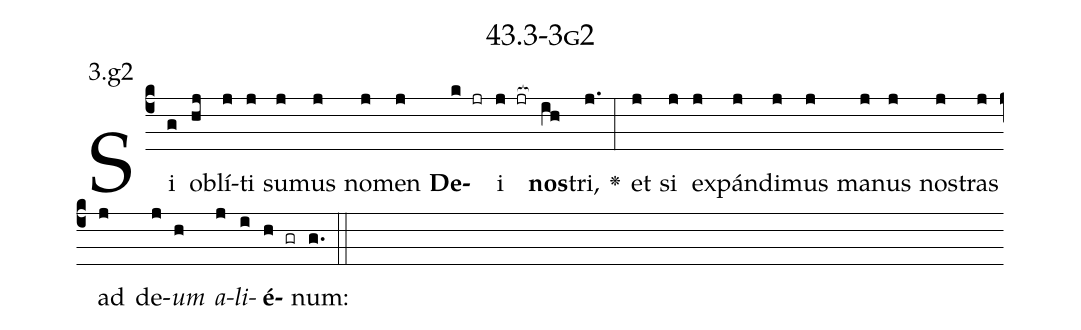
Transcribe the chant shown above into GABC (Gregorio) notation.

name: 43.3-3g2;
annotation: 3.g2;
%%
(c4)Si(g) ob(hj)lí(j)ti(j) su(j)mus(j) no(j)men(j) <b>De</b>(k jr)i(j jr[ocb:1{]) <b>nos</b>(ih[ocb:0}])tri,(j.) <v>\greheightstar</v>(:) et(j) si(j) ex(j)pán(j)di(j)mus(j) ma(j)nus(j) nos(j)tras(j) ad(j) de(j)<i>um</i>(h) <i>a</i>(j)<i>li</i>(i)<b>é</b>(h gr)num:(g.) (::)


%E(j) u(h) o(j) u(i) a(h) e.(g.) (::)
